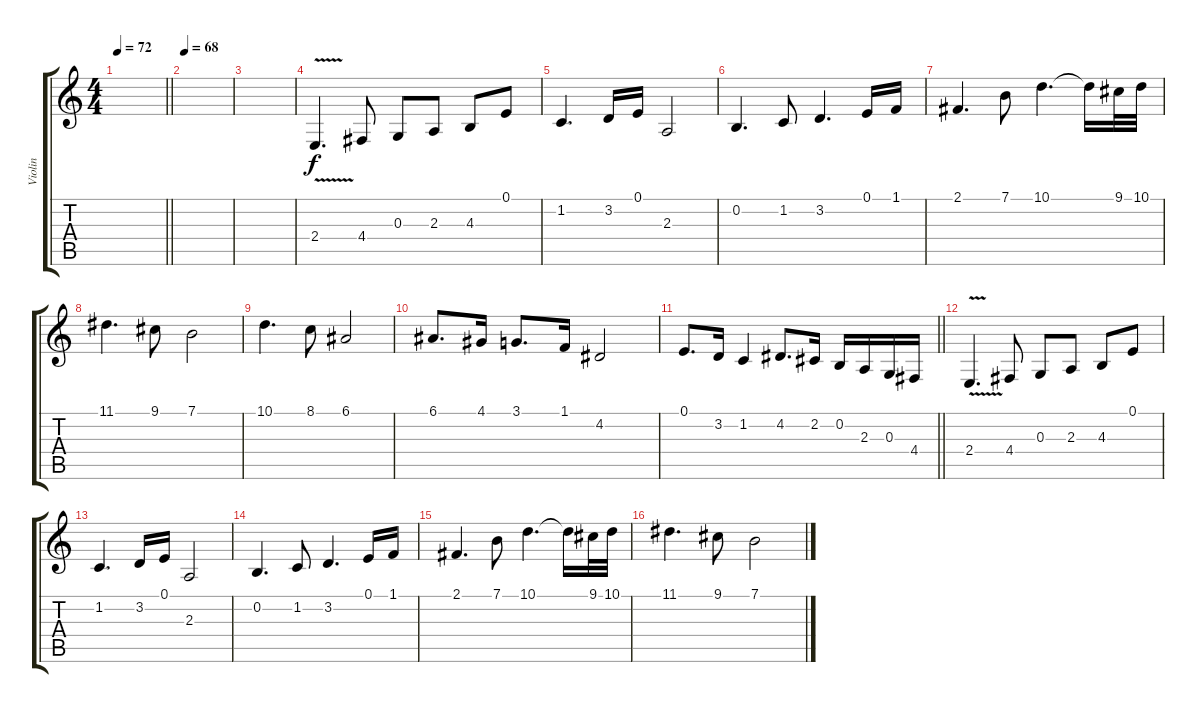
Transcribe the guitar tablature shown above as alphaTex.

\track ("Violin" "Violin") {instrument violin}
\staff {score tabs}
\tuning (E4 B3 G3 D3 A2 E2) {hide}
\ts (4 4)
\tempo 72
\clef g2
\barLineRight lightlight
\ks c
|
\tempo 68
|
|
2.4{v}.4{d} 4.4.8 0.3.8 2.3.8 4.3.8 0.1.8 |
1.2.4{d} 3.2.16 0.1.16 2.3.2 |
0.2.4{d} 1.2.8 3.2.4{d} 0.1.16 1.1.16 |
2.1.4{d} 7.1.8 10.1.4{d} 10.1{t}.16 9.1.32 10.1.32 |
11.1.4{d} 9.1.8 7.1.2 |
10.1.4{d} 8.1.8 6.1.2 |
6.1.8{d} 4.1.16 3.1.8{d} 1.1.16 4.2.2 |
\barLineRight lightlight
0.1.8{d} 3.2.16 1.2.4 4.2.8{d} 2.2.16 0.2.16 2.3.16 0.3.16 4.4.16 |
2.4{v}.4{d} 4.4.8 0.3.8 2.3.8 4.3.8 0.1.8 |
1.2.4{d} 3.2.16 0.1.16 2.3.2 |
0.2.4{d} 1.2.8 3.2.4{d} 0.1.16 1.1.16 |
2.1.4{d} 7.1.8 10.1.4{d} 10.1{t}.16 9.1.32 10.1.32 |
11.1.4{d} 9.1.8 7.1.2
